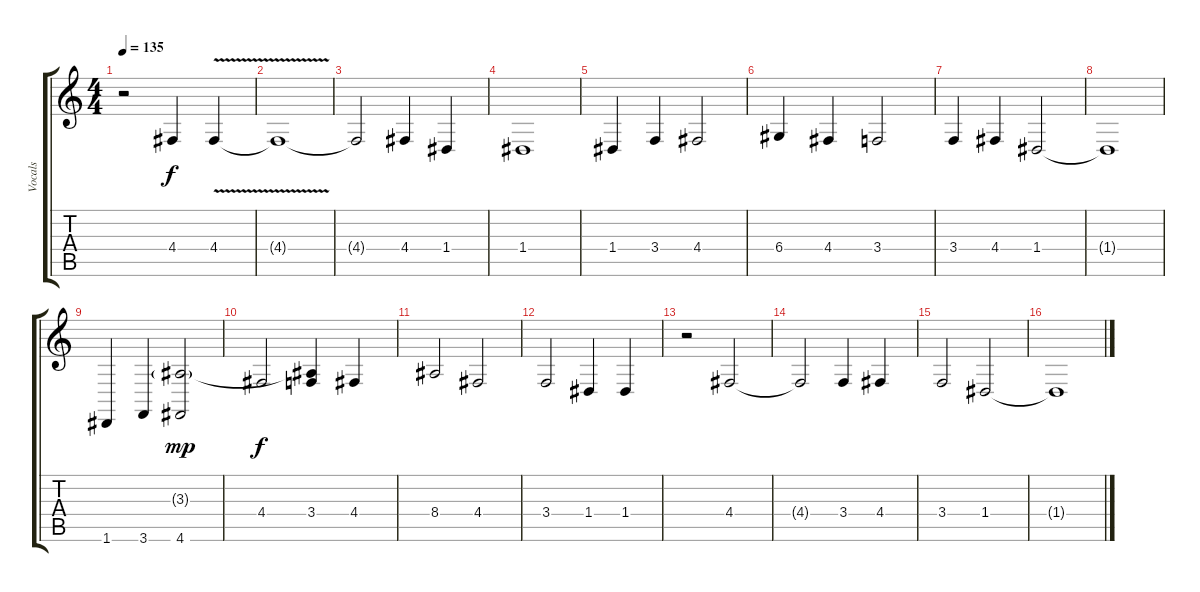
\track ("Vocals" "Vocals") {instrument choiraahs}
\staff {score tabs}
\tuning (E4 B3 G3 D3 A2 D2) {hide}
\ts (4 4)
\tempo 135
\clef g2
\ks c
r.2{dy f} 4.4.4 4.4{v}.4 |
4.4{t}.1 |
4.4{t}.2 4.4.4 1.4.4 |
1.4.1 |
1.4.4 3.4.4 4.4.2 |
6.4.4 4.4.4 3.4.2 |
3.4.4 4.4.4 1.4.2 |
1.4{t}.1 |
1.6.4 3.6.4 (3.3{g} 4.6).2{dy mp} |
4.4.2{dy f} (3.3{t} 3.4).4 4.4.4 |
8.4.2 4.4.2 |
3.4.2 1.4.4 1.4.4 |
r.2 4.4.2 |
4.4{t}.2 3.4.4 4.4.4 |
3.4.2 1.4.2 |
1.4{t}.1
